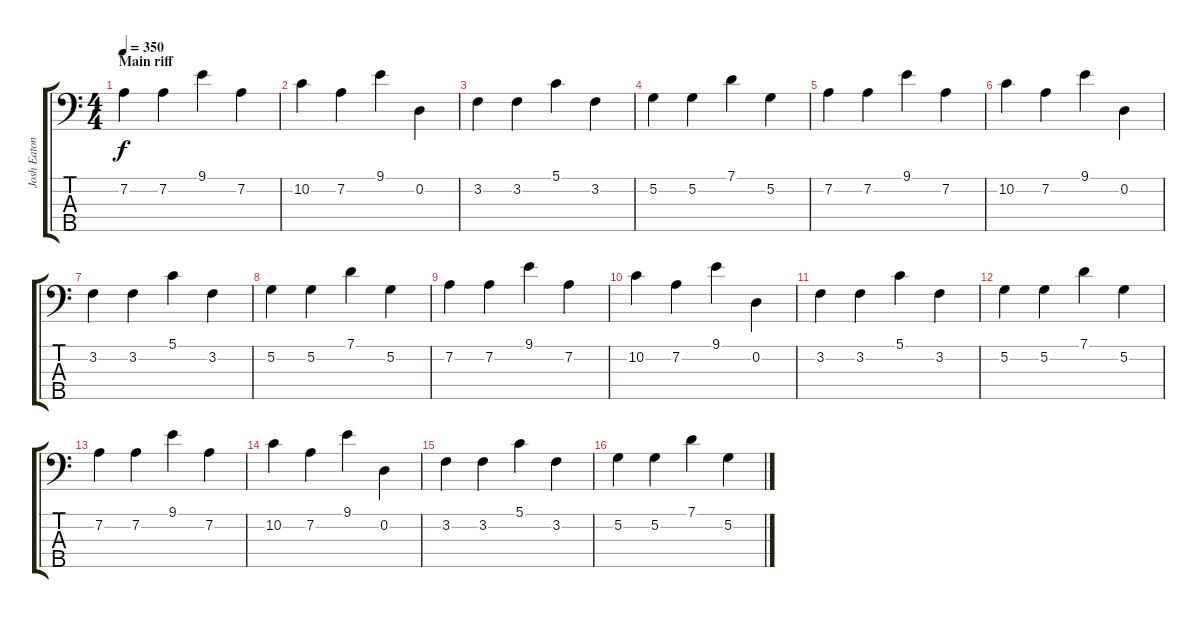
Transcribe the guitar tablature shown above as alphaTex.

\track ("Josh Eaton - Bass" "Josh Eaton") {instrument electricbassfinger}
\staff {score tabs}
\tuning (G2 D2 A1 E1 B0) {hide}
\ts (4 4)
\section ("" "Main riff")
\tempo 350
\clef f4
\ks c
7.2.4{dy f instrument electricbassfinger} 7.2.4 9.1.4 7.2.4 |
10.2.4 7.2.4 9.1.4 0.2.4 |
3.2.4 3.2.4 5.1.4 3.2.4 |
5.2.4 5.2.4 7.1.4 5.2.4 |
7.2.4 7.2.4 9.1.4 7.2.4 |
10.2.4 7.2.4 9.1.4 0.2.4 |
3.2.4 3.2.4 5.1.4 3.2.4 |
5.2.4 5.2.4 7.1.4 5.2.4 |
7.2.4 7.2.4 9.1.4 7.2.4 |
10.2.4 7.2.4 9.1.4 0.2.4 |
3.2.4 3.2.4 5.1.4 3.2.4 |
5.2.4 5.2.4 7.1.4 5.2.4 |
7.2.4 7.2.4 9.1.4 7.2.4 |
10.2.4 7.2.4 9.1.4 0.2.4 |
3.2.4 3.2.4 5.1.4 3.2.4 |
5.2.4 5.2.4 7.1.4 5.2.4
